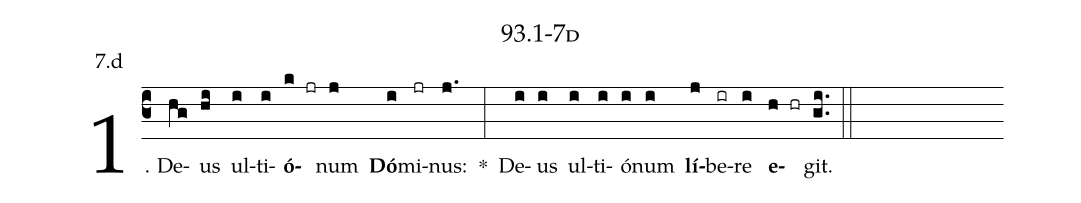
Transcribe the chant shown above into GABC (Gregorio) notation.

name: 93.1-7d;
annotation: 7.d;
%%
(c3)1. De(hg)us(hi) ul(i)ti(i)<b>ó</b>(k jr)num(j) <b>Dó</b>(i)mi(jr)nus:(j.) *(:) De(i)us(i) ul(i)ti(i)ó(i)num(i) <b>lí</b>(j)be(ir)re(i) <b>e</b>(h hr)git.(gi..) (::)


%E(i) u(i) o(j) u(i) a(h) e.(gi..) (::)
